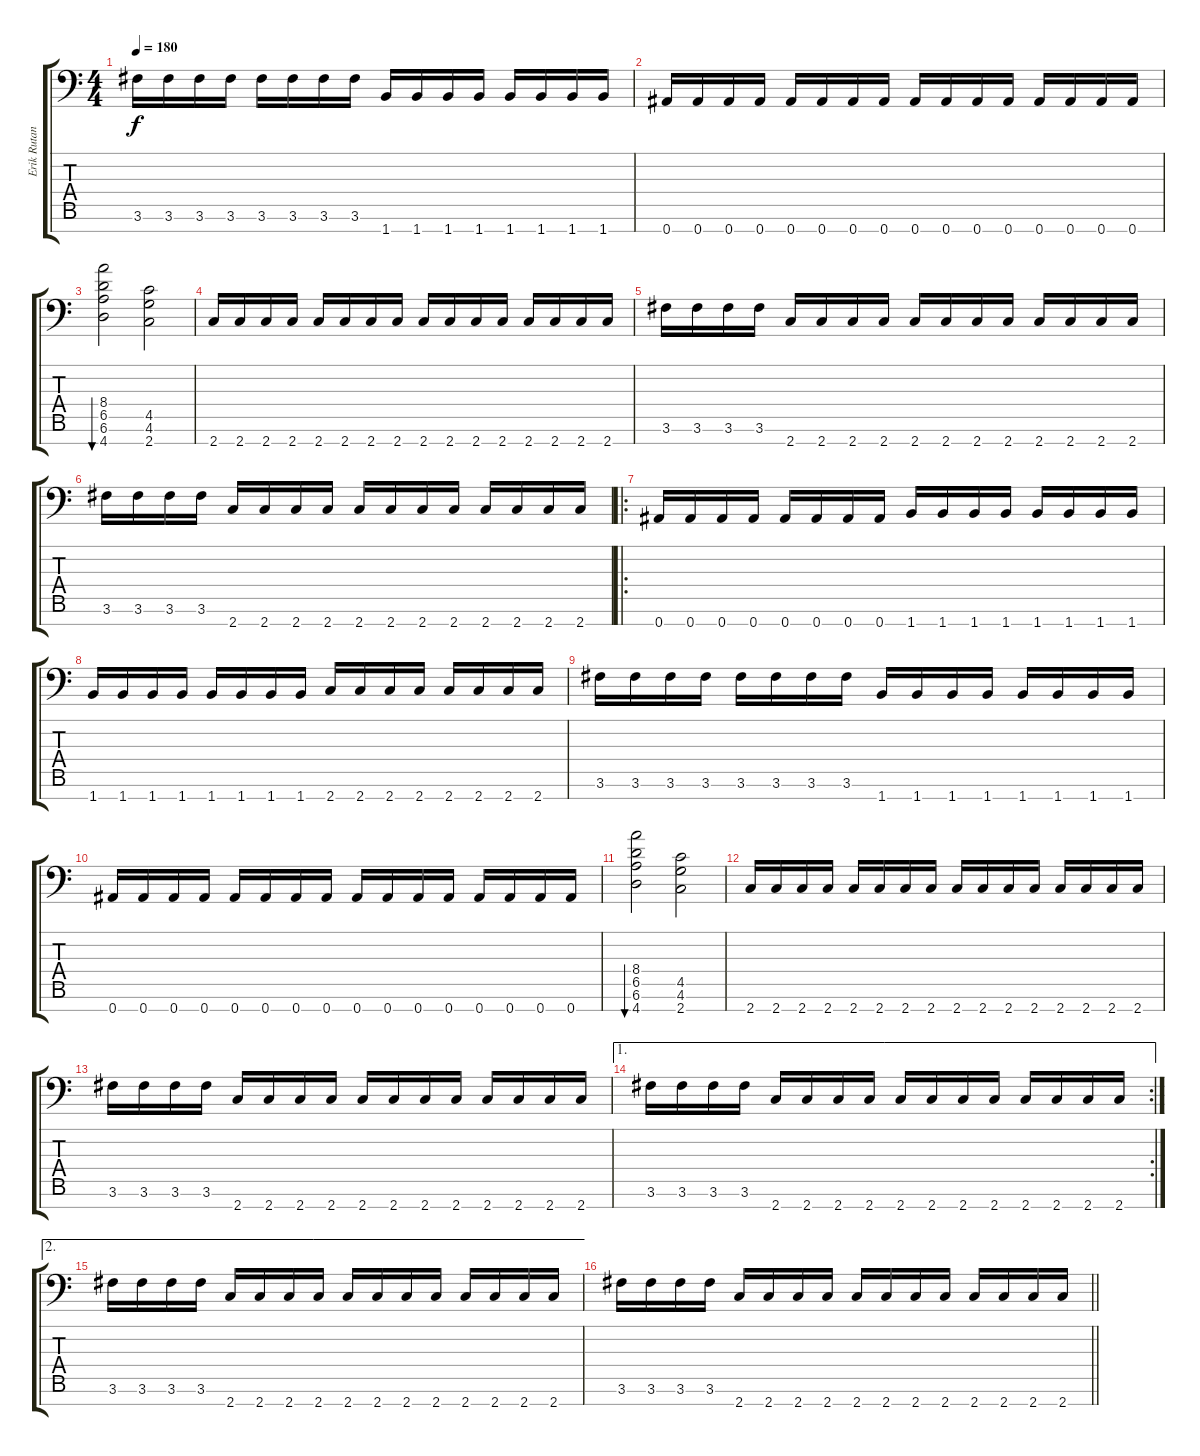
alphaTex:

\track ("Erik Rutan" "Erik Rutan") {instrument distortionguitar}
\staff {score tabs}
\tuning (Eb4 Bb3 Gb3 Db3 Ab2 Eb2 Bb1) {hide}
\ts (4 4)
\tempo 180
\clef f4
\ks c
3.6.16{dy f} 3.6.16 3.6.16 3.6.16 3.6.16 3.6.16 3.6.16 3.6.16 1.7.16 1.7.16 1.7.16 1.7.16 1.7.16 1.7.16 1.7.16 1.7.16 |
0.7.16 0.7.16 0.7.16 0.7.16 0.7.16 0.7.16 0.7.16 0.7.16 0.7.16 0.7.16 0.7.16 0.7.16 0.7.16 0.7.16 0.7.16 0.7.16 |
(8.4 6.5 6.6 4.7).2{bu 30} (4.5 4.6 2.7).2 |
2.7.16 2.7.16 2.7.16 2.7.16 2.7.16 2.7.16 2.7.16 2.7.16 2.7.16 2.7.16 2.7.16 2.7.16 2.7.16 2.7.16 2.7.16 2.7.16 |
3.6.16 3.6.16 3.6.16 3.6.16 2.7.16 2.7.16 2.7.16 2.7.16 2.7.16 2.7.16 2.7.16 2.7.16 2.7.16 2.7.16 2.7.16 2.7.16 |
3.6.16 3.6.16 3.6.16 3.6.16 2.7.16 2.7.16 2.7.16 2.7.16 2.7.16 2.7.16 2.7.16 2.7.16 2.7.16 2.7.16 2.7.16 2.7.16 |
\ro
0.7.16 0.7.16 0.7.16 0.7.16 0.7.16 0.7.16 0.7.16 0.7.16 1.7.16 1.7.16 1.7.16 1.7.16 1.7.16 1.7.16 1.7.16 1.7.16 |
1.7.16 1.7.16 1.7.16 1.7.16 1.7.16 1.7.16 1.7.16 1.7.16 2.7.16 2.7.16 2.7.16 2.7.16 2.7.16 2.7.16 2.7.16 2.7.16 |
3.6.16 3.6.16 3.6.16 3.6.16 3.6.16 3.6.16 3.6.16 3.6.16 1.7.16 1.7.16 1.7.16 1.7.16 1.7.16 1.7.16 1.7.16 1.7.16 |
0.7.16 0.7.16 0.7.16 0.7.16 0.7.16 0.7.16 0.7.16 0.7.16 0.7.16 0.7.16 0.7.16 0.7.16 0.7.16 0.7.16 0.7.16 0.7.16 |
(8.4 6.5 6.6 4.7).2{bu 30} (4.5 4.6 2.7).2 |
2.7.16 2.7.16 2.7.16 2.7.16 2.7.16 2.7.16 2.7.16 2.7.16 2.7.16 2.7.16 2.7.16 2.7.16 2.7.16 2.7.16 2.7.16 2.7.16 |
3.6.16 3.6.16 3.6.16 3.6.16 2.7.16 2.7.16 2.7.16 2.7.16 2.7.16 2.7.16 2.7.16 2.7.16 2.7.16 2.7.16 2.7.16 2.7.16 |
\ae 1
\rc 2
3.6.16 3.6.16 3.6.16 3.6.16 2.7.16 2.7.16 2.7.16 2.7.16 2.7.16 2.7.16 2.7.16 2.7.16 2.7.16 2.7.16 2.7.16 2.7.16 |
\ae 2
3.6.16 3.6.16 3.6.16 3.6.16 2.7.16 2.7.16 2.7.16 2.7.16 2.7.16 2.7.16 2.7.16 2.7.16 2.7.16 2.7.16 2.7.16 2.7.16 |
\barLineRight lightlight
3.6.16 3.6.16 3.6.16 3.6.16 2.7.16 2.7.16 2.7.16 2.7.16 2.7.16 2.7.16 2.7.16 2.7.16 2.7.16 2.7.16 2.7.16 2.7.16
